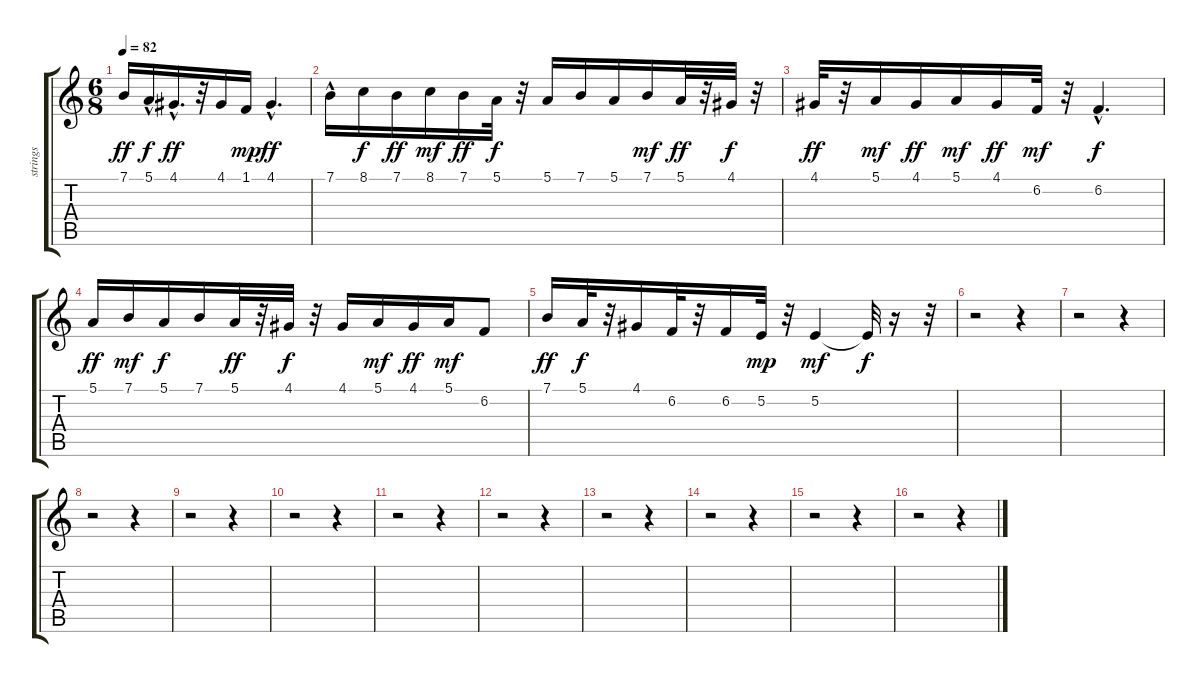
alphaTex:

\track ("strings" "strings") {instrument stringensemble1}
\staff {score tabs}
\tuning (E4 B3 G3 D3 A2 E2) {hide}
\ts (6 8)
\tempo 82
\clef g2
\ks c
7.1.16{dy ff} 5.1{hac}.16{dy f} 4.1{hac}.16{d dy ff} r.32 4.1.16 1.1.16{dy mp} 4.1{hac}.4{d dy ff} |
7.1{hac}.16 8.1.16{dy f} 7.1.16{dy ff} 8.1.16{dy mf} 7.1.16{dy ff} 5.1.32{dy f} r.32 5.1.16 7.1.16 5.1.16 7.1.16{dy mf} 5.1.32{dy ff} r.32 4.1.32{dy f} r.32 |
4.1.32{dy ff} r.32 5.1.16{dy mf} 4.1.16{dy ff} 5.1.16{dy mf} 4.1.16{dy ff} 6.2.32{dy mf} r.32 6.2{hac}.4{d dy f} |
5.1.16{dy ff} 7.1.16{dy mf} 5.1.16{dy f} 7.1.16 5.1.32{dy ff} r.32 4.1.32{dy f} r.32 4.1.16 5.1.16{dy mf} 4.1.16{dy ff} 5.1.16{dy mf} 6.2.8 |
7.1.16{dy ff} 5.1.32{dy f} r.32 4.1.16 6.2.32 r.32 6.2.16 5.2.32{dy mp} r.32 5.2.4{dy mf} 5.2{t}.32{dy f} r.16 r.32 |
r.2 r.4 |
r.2 r.4 |
r.2 r.4 |
r.2 r.4 |
r.2 r.4 |
r.2 r.4 |
r.2 r.4 |
r.2 r.4 |
r.2 r.4 |
r.2 r.4 |
r.2 r.4
